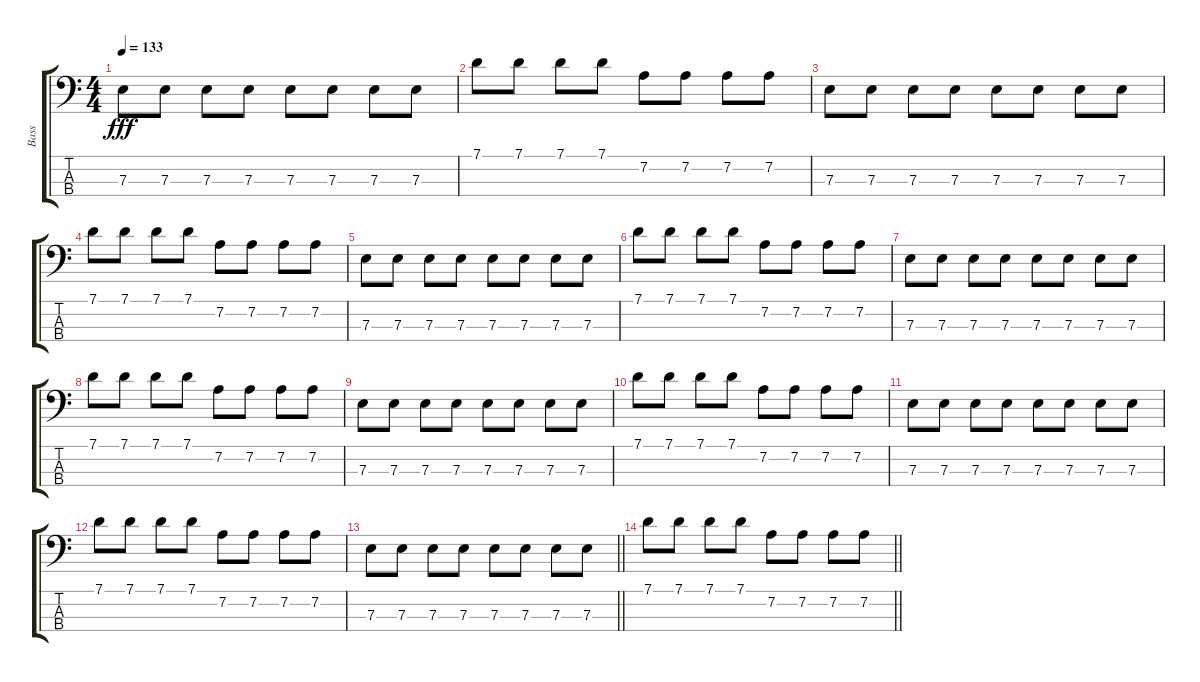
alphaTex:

\track ("Bass" "Bass") {instrument electricbassfinger}
\staff {score tabs}
\tuning (G2 D2 A1 E1) {hide}
\ts (4 4)
\tempo 133
\clef f4
\ks c
7.3.8{dy fff} 7.3.8 7.3.8 7.3.8 7.3.8 7.3.8 7.3.8 7.3.8 |
7.1.8 7.1.8 7.1.8 7.1.8 7.2.8 7.2.8 7.2.8 7.2.8 |
7.3.8 7.3.8 7.3.8 7.3.8 7.3.8 7.3.8 7.3.8 7.3.8 |
7.1.8 7.1.8 7.1.8 7.1.8 7.2.8 7.2.8 7.2.8 7.2.8 |
7.3.8 7.3.8 7.3.8 7.3.8 7.3.8 7.3.8 7.3.8 7.3.8 |
7.1.8 7.1.8 7.1.8 7.1.8 7.2.8 7.2.8 7.2.8 7.2.8 |
7.3.8 7.3.8 7.3.8 7.3.8 7.3.8 7.3.8 7.3.8 7.3.8 |
7.1.8 7.1.8 7.1.8 7.1.8 7.2.8 7.2.8 7.2.8 7.2.8 |
7.3.8 7.3.8 7.3.8 7.3.8 7.3.8 7.3.8 7.3.8 7.3.8 |
7.1.8 7.1.8 7.1.8 7.1.8 7.2.8 7.2.8 7.2.8 7.2.8 |
7.3.8 7.3.8 7.3.8 7.3.8 7.3.8 7.3.8 7.3.8 7.3.8 |
7.1.8 7.1.8 7.1.8 7.1.8 7.2.8 7.2.8 7.2.8 7.2.8 |
\barLineRight lightlight
7.3.8 7.3.8 7.3.8 7.3.8 7.3.8 7.3.8 7.3.8 7.3.8 |
\barLineRight lightlight
7.1.8 7.1.8 7.1.8 7.1.8 7.2.8 7.2.8 7.2.8 7.2.8
